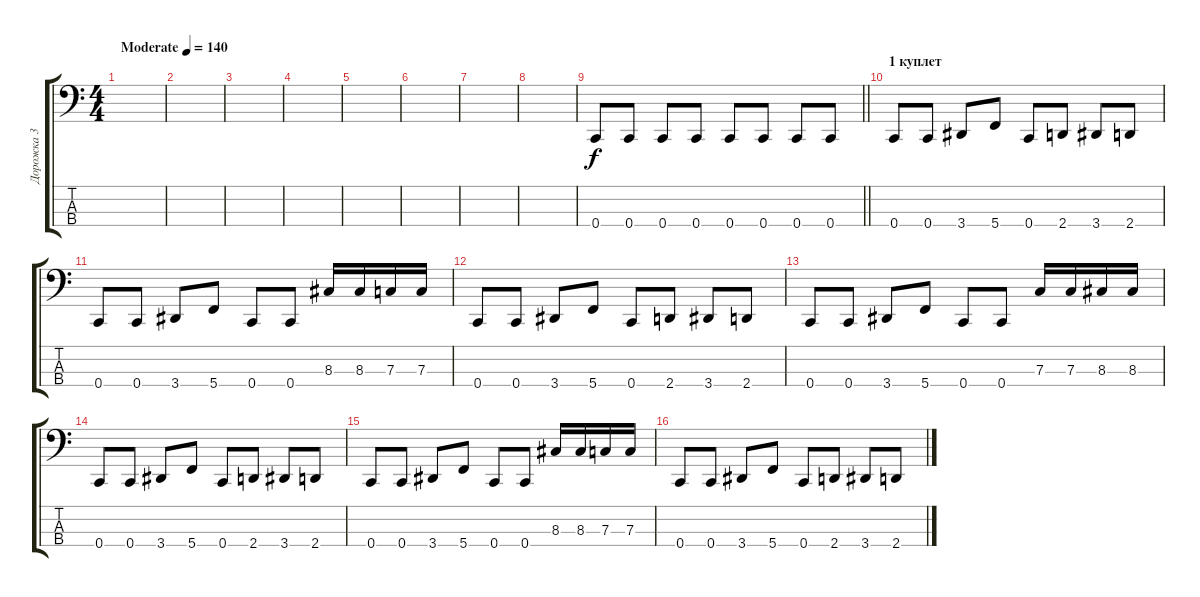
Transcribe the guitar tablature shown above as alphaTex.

\track ("Дорожка 3" "Дорожка 3") {instrument slapbass1}
\staff {score tabs}
\tuning (Eb2 Bb1 F1 C1) {hide}
\ts (4 4)
\tempo (140 "Moderate")
\clef f4
\ks c
|
|
|
|
|
|
|
|
\barLineRight lightlight
0.4.8{volume 4} 0.4.8{volume 5} 0.4.8{volume 6} 0.4.8{volume 7} 0.4.8{volume 8} 0.4.8{volume 9} 0.4.8{volume 10} 0.4.8{volume 12} |
\section ("" "1 куплет")
0.4.8 0.4.8 3.4.8 5.4.8 0.4.8 2.4.8 3.4.8 2.4.8 |
0.4.8 0.4.8 3.4.8 5.4.8 0.4.8 0.4.8 8.3.16 8.3.16 7.3.16 7.3.16 |
0.4.8 0.4.8 3.4.8 5.4.8 0.4.8 2.4.8 3.4.8 2.4.8 |
0.4.8 0.4.8 3.4.8 5.4.8 0.4.8 0.4.8 7.3.16 7.3.16 8.3.16 8.3.16 |
0.4.8 0.4.8 3.4.8 5.4.8 0.4.8 2.4.8 3.4.8 2.4.8 |
0.4.8 0.4.8 3.4.8 5.4.8 0.4.8 0.4.8 8.3.16 8.3.16 7.3.16 7.3.16 |
0.4.8 0.4.8 3.4.8 5.4.8 0.4.8 2.4.8 3.4.8 2.4.8
